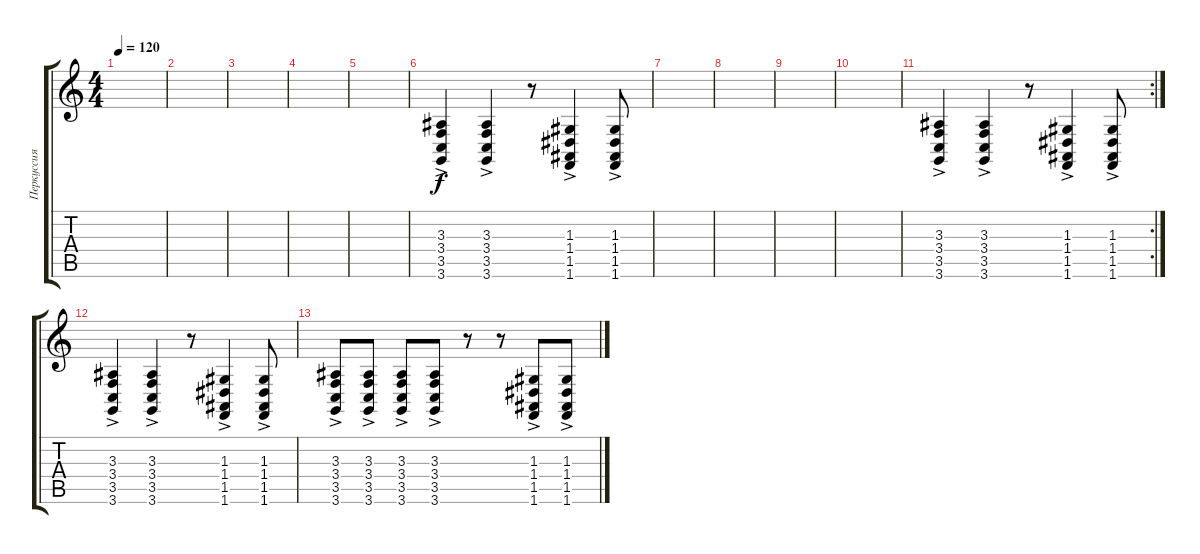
\track ("Перкуссия" "Перкуссия") {instrument taikodrum}
\staff {score tabs}
\tuning (E4 B3 G3 D3 A2 E2) {hide}
\ts (4 4)
\tempo 120
\clef g2
\ks c
|
|
|
|
|
(3.3 3.4 3.5{ac} 3.6).4 (3.3 3.4 3.5{ac} 3.6).4 r.8 (1.3 1.4 1.5 1.6{ac}).4 (1.3 1.4 1.5 1.6{ac}).8 |
|
|
|
|
\rc 2
(3.3 3.4 3.5{ac} 3.6).4 (3.3 3.4 3.5{ac} 3.6).4 r.8 (1.3 1.4 1.5 1.6{ac}).4 (1.3 1.4 1.5 1.6{ac}).8 |
(3.3 3.4 3.5{ac} 3.6).4 (3.3 3.4 3.5{ac} 3.6).4 r.8 (1.3 1.4 1.5 1.6{ac}).4 (1.3 1.4 1.5 1.6{ac}).8 |
(3.3 3.4 3.5{ac} 3.6).8 (3.3 3.4 3.5{ac} 3.6).8 (3.3 3.4 3.5{ac} 3.6).8 (3.3 3.4 3.5{ac} 3.6).8 r.8 r.8 (1.3 1.4 1.5 1.6{ac}).8 (1.3 1.4 1.5 1.6{ac}).8
